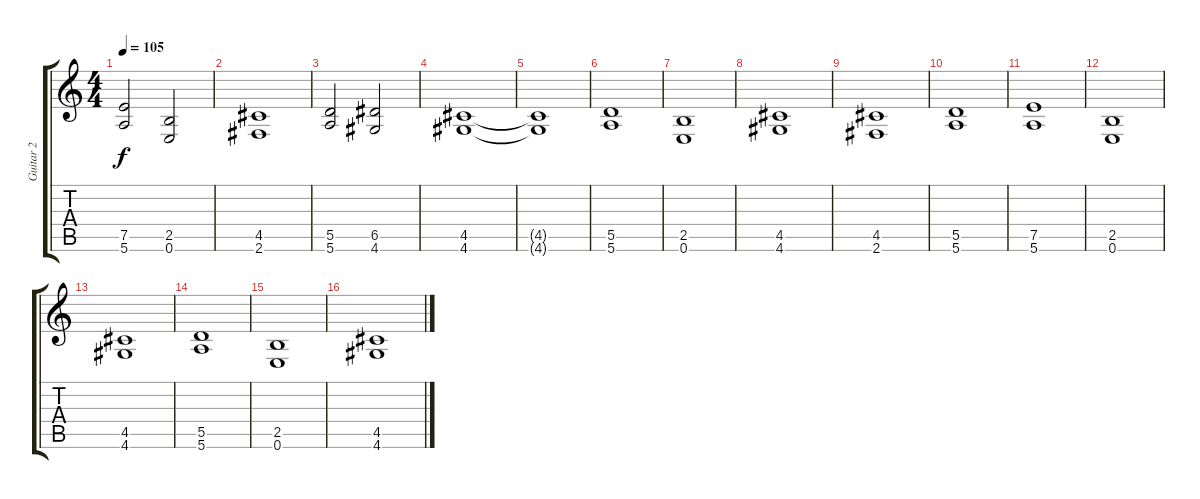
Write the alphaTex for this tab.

\track ("Guitar 2" "Guitar 2") {instrument overdrivenguitar}
\staff {score tabs}
\tuning (E4 B3 G3 D3 A2 E2) {hide}
\ts (4 4)
\tempo 105
\clef g2
\ks c
(7.5 5.6).2{dy f} (2.5 0.6).2 |
(4.5 2.6).1 |
(5.5 5.6).2 (6.5 4.6).2 |
(4.5 4.6).1 |
(4.5{t} 4.6{t}).1 |
(5.5 5.6).1{volume 16} |
(2.5 0.6).1 |
(4.5 4.6).1 |
(4.5 2.6).1 |
(5.5 5.6).1 |
(7.5 5.6).1 |
(2.5 0.6).1 |
(4.5 4.6).1 |
(5.5 5.6).1 |
(2.5 0.6).1 |
(4.5 4.6).1
